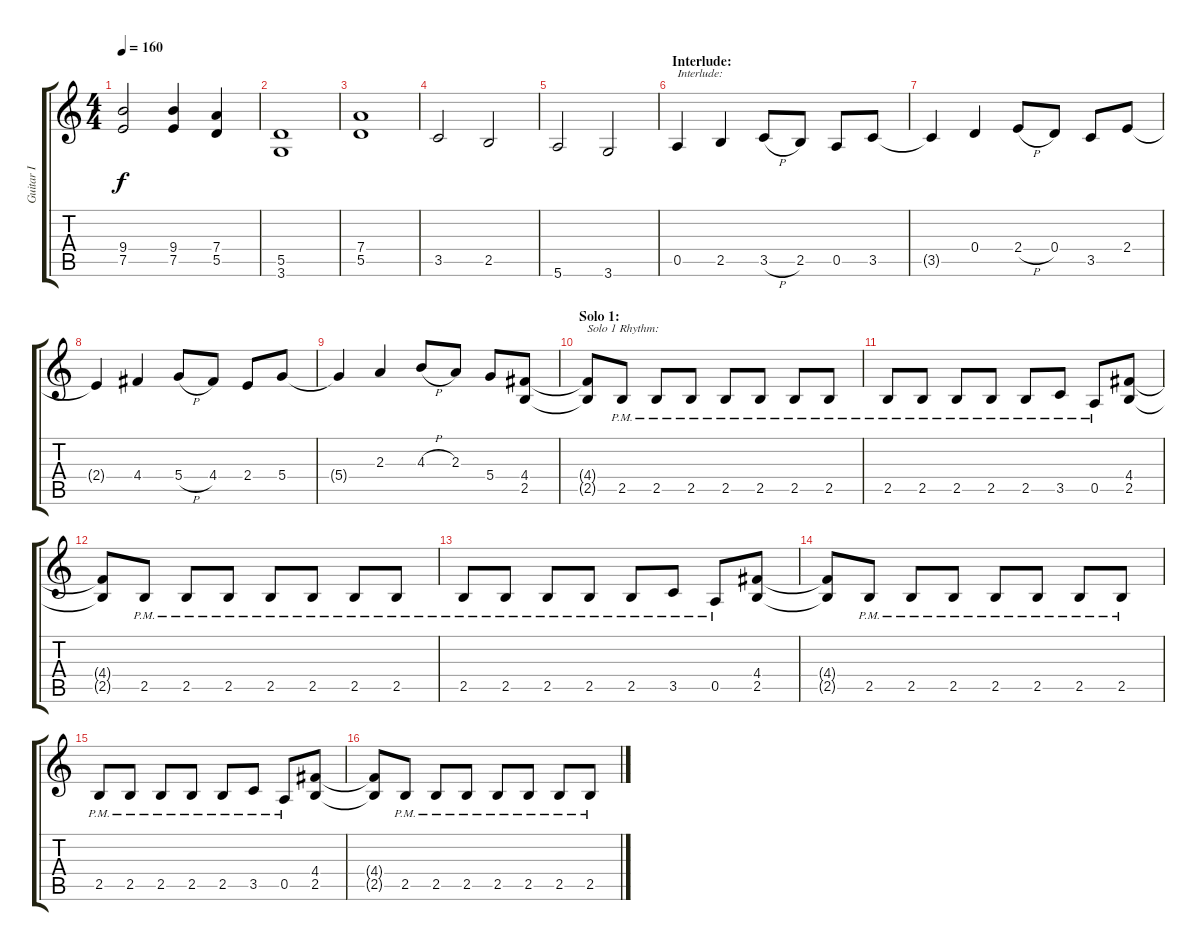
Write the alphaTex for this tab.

\track ("Guitar I" "Guitar I") {instrument distortionguitar}
\staff {score tabs}
\tuning (E4 B3 G3 D3 A2 E2) {hide}
\ts (4 4)
\tempo 160
\clef g2
\ks c
(9.4 7.5).2{dy f} (9.4 7.5).4 (7.4 5.5).4 |
(5.5 3.6).1 |
(7.4 5.5).1 |
3.5.2 2.5.2 |
5.6.2 3.6.2 |
\section ("" "Interlude:")
0.5.4{txt "Interlude:"} 2.5.4 3.5{h}.8 2.5.8 0.5.8 3.5.8 |
3.5{t}.4 0.4.4 2.4{h}.8 0.4.8 3.5.8 2.4.8 |
2.4{t}.4 4.4.4 5.4{h}.8 4.4.8 2.4.8 5.4.8 |
5.4{t}.4 2.3.4 4.3{h}.8 2.3.8 5.4.8 (4.4 2.5).8 |
\section ("" "Solo 1:")
(4.4{t} 2.5{t}).8{txt "Solo 1 Rhythm:"} 2.5{pm}.8 2.5{pm}.8 2.5{pm}.8 2.5{pm}.8 2.5{pm}.8 2.5{pm}.8 2.5{pm}.8 |
2.5{pm}.8 2.5{pm}.8 2.5{pm}.8 2.5{pm}.8 2.5{pm}.8 3.5{pm}.8 0.5{pm}.8 (4.4 2.5).8 |
(4.4{t} 2.5{t}).8 2.5{pm}.8 2.5{pm}.8 2.5{pm}.8 2.5{pm}.8 2.5{pm}.8 2.5{pm}.8 2.5{pm}.8 |
2.5{pm}.8 2.5{pm}.8 2.5{pm}.8 2.5{pm}.8 2.5{pm}.8 3.5{pm}.8 0.5{pm}.8 (4.4 2.5).8 |
(4.4{t} 2.5{t}).8 2.5{pm}.8 2.5{pm}.8 2.5{pm}.8 2.5{pm}.8 2.5{pm}.8 2.5{pm}.8 2.5{pm}.8 |
2.5{pm}.8 2.5{pm}.8 2.5{pm}.8 2.5{pm}.8 2.5{pm}.8 3.5{pm}.8 0.5{pm}.8 (4.4 2.5).8 |
(4.4{t} 2.5{t}).8 2.5{pm}.8 2.5{pm}.8 2.5{pm}.8 2.5{pm}.8 2.5{pm}.8 2.5{pm}.8 2.5{pm}.8
